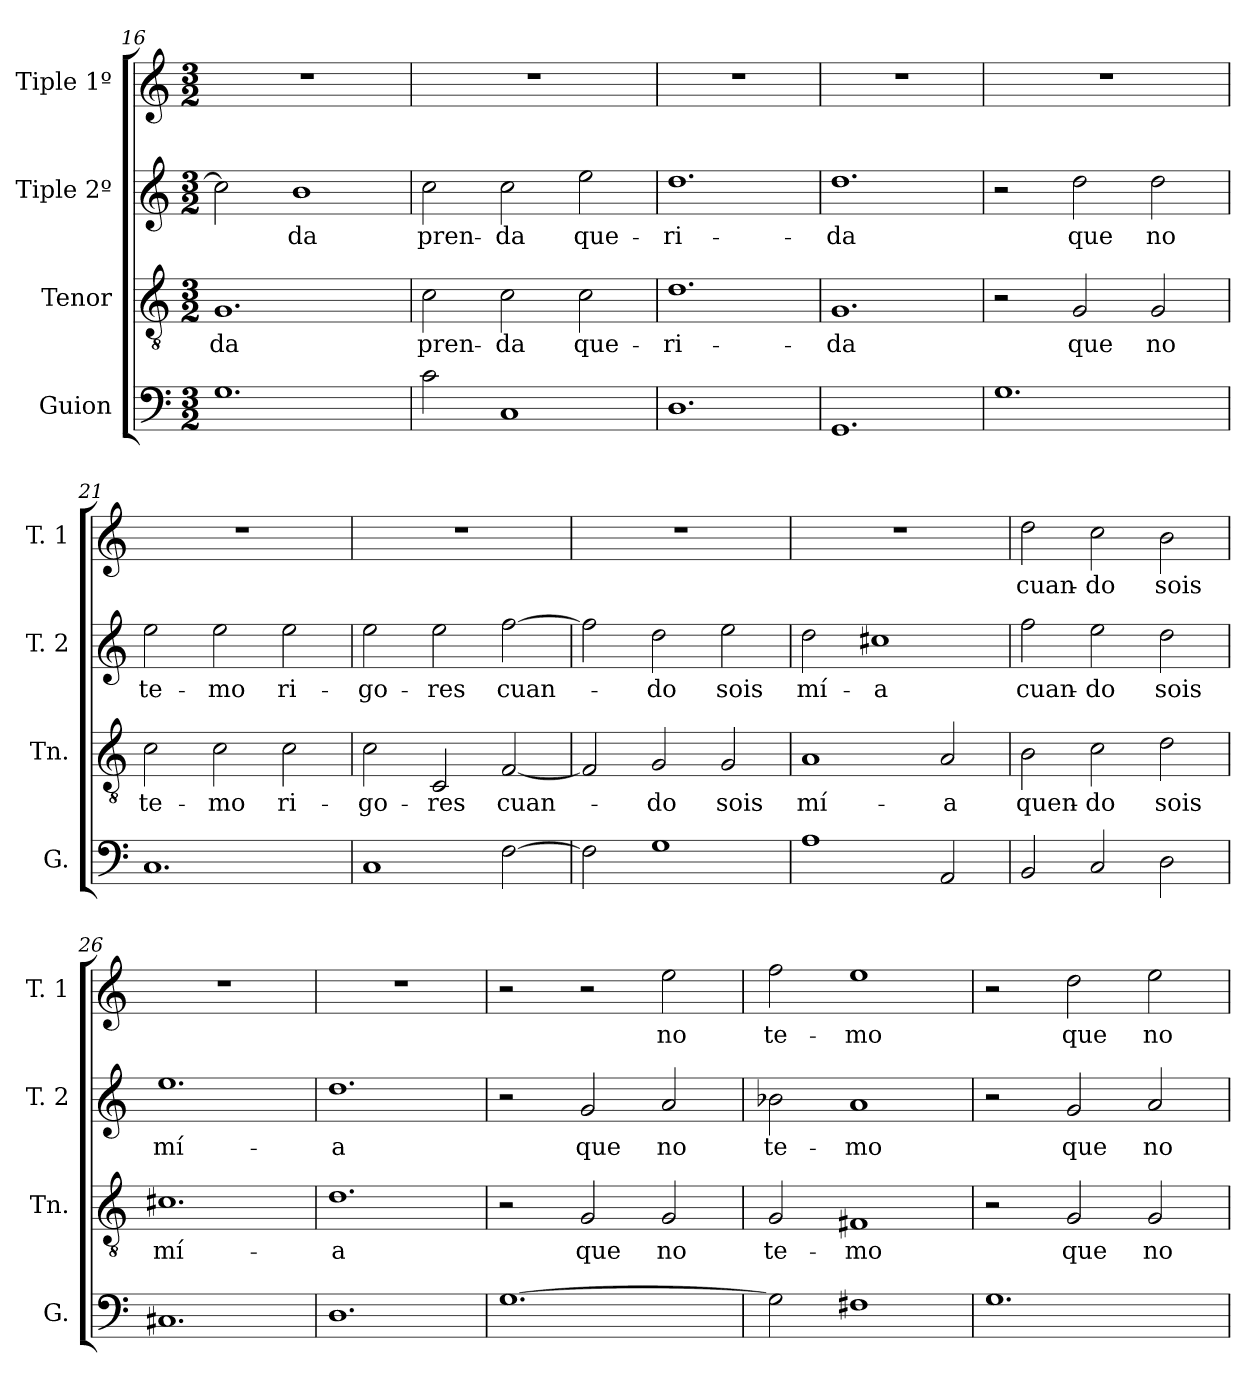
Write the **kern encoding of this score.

**kern	**kern	**text	**kern	**text	**kern	**text
*part4	*part3	*part3	*part2	*part2	*part1	*part1
*staff4	*staff3	*staff3	*staff2	*staff2	*staff1	*staff1
*I"Guion	*I"Tenor	*	*I"Tiple 2º	*	*I"Tiple 1º	*
*I'G.	*I'Tn.	*	*I'T. 2	*	*I'T. 1	*
*clefF4	*clefGv2	*	*clefG2	*	*clefG2	*
*M3/2	*M3/2	*	*M3/2	*	*M3/2	*
=16	=16	=16	=16	=16	=16	=16
1.G	1.G	-da	2cc]	.	1.r	.
.	.	.	1b	-da	.	.
=17	=17	=17	=17	=17	=17	=17
2c	2c	pren-	2cc	pren-	1.r	.
1C	2c	-da	2cc	-da	.	.
.	2c	que-	2ee	que-	.	.
=18	=18	=18	=18	=18	=18	=18
1.D	1.d	-ri-	1.dd	-ri-	1.r	.
=19	=19	=19	=19	=19	=19	=19
1.GG	1.G	-da	1.dd	-da	1.r	.
=20	=20	=20	=20	=20	=20	=20
1.G	2r	.	2r	.	1.r	.
.	2G	que	2dd	que	.	.
.	2G	no	2dd	no	.	.
=21	=21	=21	=21	=21	=21	=21
1.C	2c	te-	2ee	te-	1.r	.
.	2c	-mo	2ee	-mo	.	.
.	2c	ri-	2ee	ri-	.	.
=22	=22	=22	=22	=22	=22	=22
1C	2c	-go-	2ee	-go-	1.r	.
.	2C	-res	2ee	-res	.	.
[2F	[2F	cuan-	[2ff	cuan-	.	.
=23	=23	=23	=23	=23	=23	=23
2F]	2F]	.	2ff]	.	1.r	.
1G	2G	-do	2dd	-do	.	.
.	2G	sois	2ee	sois	.	.
=24	=24	=24	=24	=24	=24	=24
1A	1A	mí-	2dd	mí-	1.r	.
.	.	.	1cc#X	-a	.	.
2AA	2A	-a	.	.	.	.
=25	=25	=25	=25	=25	=25	=25
2BB	2B	quen-	2ff	cuan-	2dd	cuan-
2C	2c	-do	2ee	-do	2cc	-do
2D	2d	sois	2dd	sois	2b	sois
=26	=26	=26	=26	=26	=26	=26
1.C#X	1.c#X	mí-	1.ee	mí-	1.r	.
=27	=27	=27	=27	=27	=27	=27
1.D	1.d	-a	1.dd	-a	1.r	.
=28	=28	=28	=28	=28	=28	=28
[1.G	2r	.	2r	.	2r	.
.	2G	que	2g	que	2r	.
.	2G	no	2a	no	2ee	no
=29	=29	=29	=29	=29	=29	=29
2G]	2G	te-	2b-X	te-	2ff	te-
1F#X	1F#X	-mo	1a	-mo	1ee	-mo
=30	=30	=30	=30	=30	=30	=30
1.G	2r	.	2r	.	2r	.
.	2G	que	2g	que	2dd	que
.	2G	no	2a	no	2ee	no
=	=	=	=	=	=	=
*-	*-	*-	*-	*-	*-	*-
